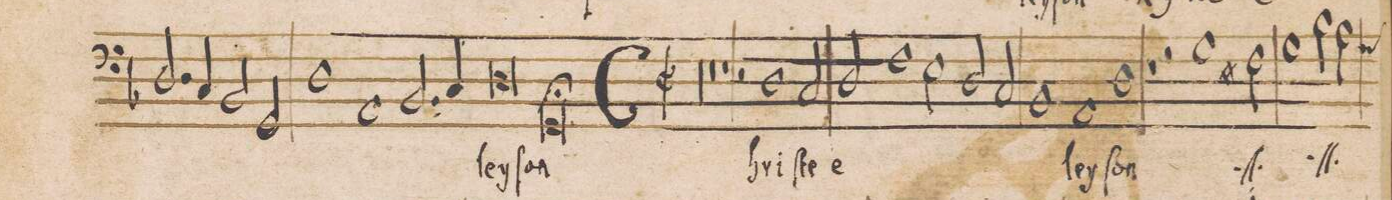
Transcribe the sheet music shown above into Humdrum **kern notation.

**kern	**text
*I"BASVS	*
*clefF4	*
*k[b-]	*
*met(C|)	*
*M2/1	*
2.D/	.
4C/	.
=11-	=11-
2BB-/	.
2GG/	.
1D\	.
=12-	=12-
1AA/	.
2.BB-/	.
4C/	.
=13-	=13-
0D\	-ley-
=14-	=14-
0GG/;l	-ſon
=15||-	=15||-
*M2/1	*
*met(C|)	*
00r	.
=16-	=16-
=17-	=17-
0r	.
=18-	=18-
1r	.
2r	.
1D\	Chri-
=19-	=19-
2C/	-ſte
2D/	e-
1F\	.
=20-	=20-
2Eny\	.
2D/	.
2C/	.
=21-	=21-
1BB-/	.
1AA/	-ley-
=22-	=22-
1D\	-ſon
1r	.
=23-	=23-
2r	.
*	*ij
1G\	Chri-
2F#X\	-ſte
=24-	=24-
1G\	e-
2B-\	-ley-
*custos:G	*
2A\	-ſon
=25-	=25-
*-	*-
